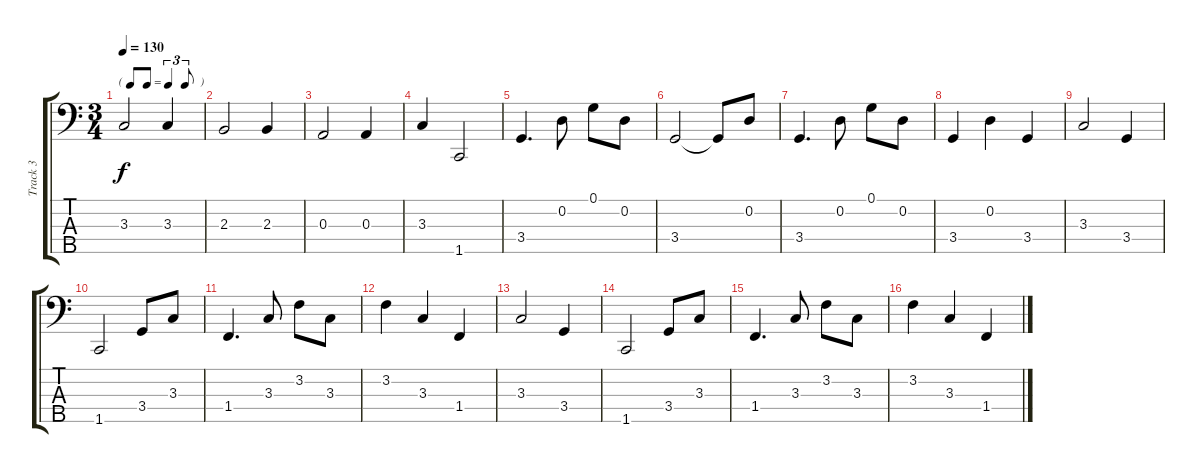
\track ("Track 3" "Track 3") {instrument electricbassfinger}
\staff {score tabs}
\tuning (G2 D2 A1 E1 B0) {hide}
\ts (3 4)
\tf triplet8th
\tempo 130
\clef f4
\ks c
3.3.2{dy f} 3.3.4 |
2.3.2 2.3.4 |
0.3.2 0.3.4 |
3.3.4 1.5.2 |
3.4.4{d} 0.2.8 0.1.8 0.2.8 |
3.4.2 3.4{t}.8 0.2.8 |
3.4.4{d} 0.2.8 0.1.8 0.2.8 |
3.4.4 0.2.4 3.4.4 |
3.3.2 3.4.4 |
1.5.2 3.4.8 3.3.8 |
1.4.4{d} 3.3.8 3.2.8 3.3.8 |
3.2.4 3.3.4 1.4.4 |
3.3.2 3.4.4 |
1.5.2 3.4.8 3.3.8 |
1.4.4{d} 3.3.8 3.2.8 3.3.8 |
3.2.4 3.3.4 1.4.4
